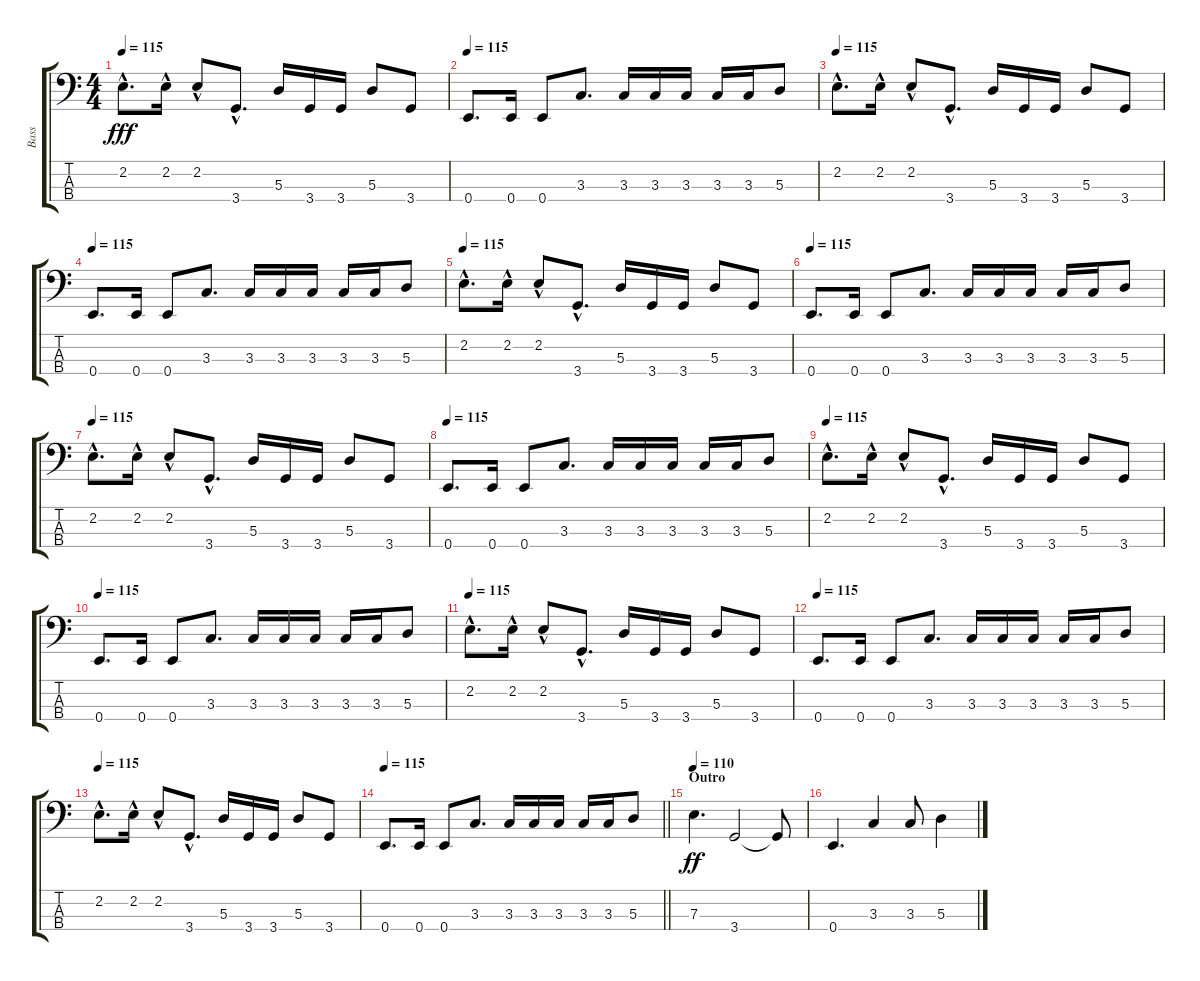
\track ("Bass" "Bass") {instrument electricbassfinger}
\staff {score tabs}
\tuning (G2 D2 A1 E1) {hide}
\ts (4 4)
\tempo 115
\clef f4
\ks c
2.2{hac}.8{d dy fff} 2.2{hac}.16 2.2{hac}.8 3.4{hac}.8{d} 5.3.16 3.4.16 3.4.16 5.3.8 3.4.8 |
\tempo 115
0.4.8{d} 0.4.16 0.4.8 3.3.8{d} 3.3.16 3.3.16 3.3.16 3.3.16 3.3.16 5.3.8 |
\tempo 115
2.2{hac}.8{d} 2.2{hac}.16 2.2{hac}.8 3.4{hac}.8{d} 5.3.16 3.4.16 3.4.16 5.3.8 3.4.8 |
\tempo 115
0.4.8{d} 0.4.16 0.4.8 3.3.8{d} 3.3.16 3.3.16 3.3.16 3.3.16 3.3.16 5.3.8 |
\tempo 115
2.2{hac}.8{d} 2.2{hac}.16 2.2{hac}.8 3.4{hac}.8{d} 5.3.16 3.4.16 3.4.16 5.3.8 3.4.8 |
\tempo 115
0.4.8{d} 0.4.16 0.4.8 3.3.8{d} 3.3.16 3.3.16 3.3.16 3.3.16 3.3.16 5.3.8 |
\tempo 115
2.2{hac}.8{d} 2.2{hac}.16 2.2{hac}.8 3.4{hac}.8{d} 5.3.16 3.4.16 3.4.16 5.3.8 3.4.8 |
\tempo 115
0.4.8{d} 0.4.16 0.4.8 3.3.8{d} 3.3.16 3.3.16 3.3.16 3.3.16 3.3.16 5.3.8 |
\tempo 115
2.2{hac}.8{d} 2.2{hac}.16 2.2{hac}.8 3.4{hac}.8{d} 5.3.16 3.4.16 3.4.16 5.3.8 3.4.8 |
\tempo 115
0.4.8{d} 0.4.16 0.4.8 3.3.8{d} 3.3.16 3.3.16 3.3.16 3.3.16 3.3.16 5.3.8 |
\tempo 115
2.2{hac}.8{d} 2.2{hac}.16 2.2{hac}.8 3.4{hac}.8{d} 5.3.16 3.4.16 3.4.16 5.3.8 3.4.8 |
\tempo 115
0.4.8{d} 0.4.16 0.4.8 3.3.8{d} 3.3.16 3.3.16 3.3.16 3.3.16 3.3.16 5.3.8 |
\tempo 115
2.2{hac}.8{d} 2.2{hac}.16 2.2{hac}.8 3.4{hac}.8{d} 5.3.16 3.4.16 3.4.16 5.3.8 3.4.8 |
\tempo 115
\barLineRight lightlight
0.4.8{d} 0.4.16 0.4.8 3.3.8{d} 3.3.16 3.3.16 3.3.16 3.3.16 3.3.16 5.3.8 |
\section ("" "Outro")
\tempo 110
7.3.4{d dy ff} 3.4.2 3.4{t}.8 |
0.4.4{d} 3.3.4 3.3.8 5.3.4
